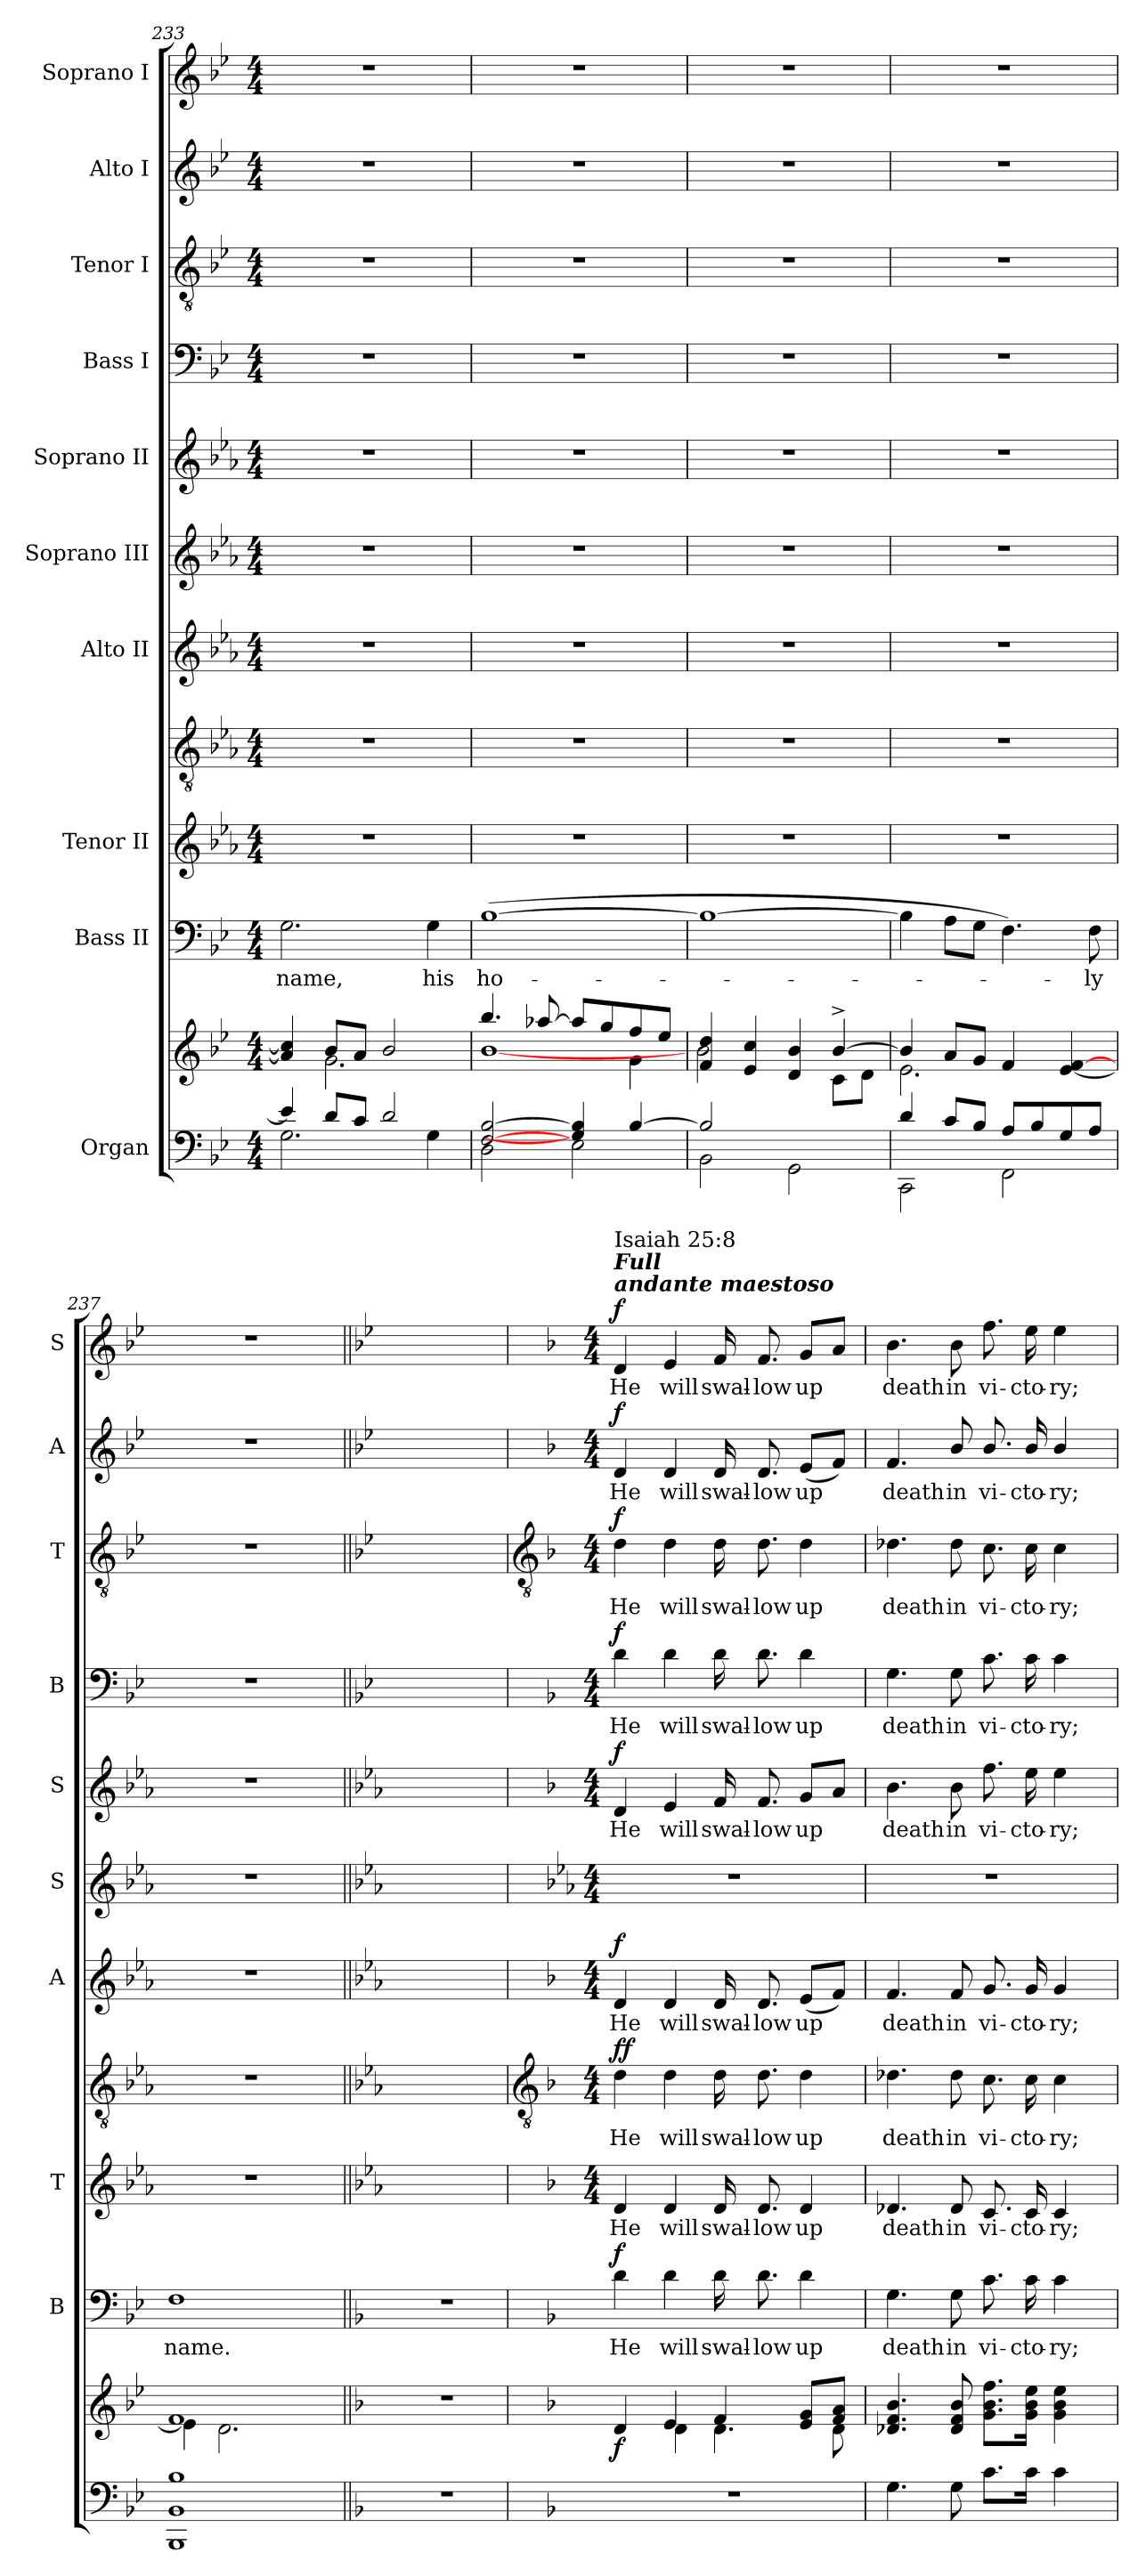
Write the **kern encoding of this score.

**kern	**kern	**dynam	**kern	**text	**dynam	**kern	**text	**kern	**text	**dynam	**kern	**text	**dynam	**kern	**kern	**text	**dynam	**kern	**text	**dynam	**kern	**text	**dynam	**kern	**text	**dynam	**kern	**text	**dynam
*part10	*part10	*part10	*part9	*part9	*part9	*part8	*part8	*part8	*part8	*part8	*part7	*part7	*part7	*part6	*part5	*part5	*part5	*part4	*part4	*part4	*part3	*part3	*part3	*part2	*part2	*part2	*part1	*part1	*part1
*staff12	*staff11	*staff11/12	*staff10	*staff10	*staff10	*staff9	*staff9	*staff8	*staff8	*staff8/9	*staff7	*staff7	*staff7	*staff6	*staff5	*staff5	*staff5	*staff4	*staff4	*staff4	*staff3	*staff3	*staff3	*staff2	*staff2	*staff2	*staff1	*staff1	*staff1
*I"Organ	*	*	*I"Bass II	*	*	*I"Tenor II	*	*	*	*	*I"Alto II	*	*	*I"Soprano III	*I"Soprano II	*	*	*I"Bass I	*	*	*I"Tenor I	*	*	*I"Alto I	*	*	*I"Soprano I	*	*
*	*	*	*I'B	*	*	*I'T	*	*	*	*	*I'A	*	*	*I'S	*I'S	*	*	*I'B	*	*	*I'T	*	*	*I'A	*	*	*I'S	*	*
*clefF4	*clefG2	*	*clefF4	*	*	*	*	*clefGv2	*	*	*clefG2	*	*	*clefG2	*clefG2	*	*	*clefF4	*	*	*clefGv2	*	*	*clefG2	*	*	*clefG2	*	*
*k[b-e-]	*k[b-e-]	*	*k[b-e-]	*	*	*k[b-e-a-]	*	*k[b-e-a-]	*	*	*k[b-e-a-]	*	*	*k[b-e-a-]	*k[b-e-a-]	*	*	*k[b-e-]	*	*	*k[b-e-]	*	*	*k[b-e-]	*	*	*k[b-e-]	*	*
*B-:	*B-:	*	*B-:	*	*	*E-:	*	*E-:	*	*	*E-:	*	*	*E-:	*E-:	*	*	*B-:	*	*	*B-:	*	*	*B-:	*	*	*B-:	*	*
*M4/4	*M4/4	*	*M4/4	*	*	*M4/4	*	*M4/4	*	*	*M4/4	*	*	*M4/4	*M4/4	*	*	*M4/4	*	*	*M4/4	*	*	*M4/4	*	*	*M4/4	*	*
=233	=233	=233	=233	=233	=233	=233	=233	=233	=233	=233	=233	=233	=233	=233	=233	=233	=233	=233	=233	=233	=233	=233	=233	=233	=233	=233	=233	=233	=233
*^	*^	*	*	*	*	*	*	*	*	*	*	*	*	*	*	*	*	*	*	*	*	*	*	*	*	*	*	*	*
*	*	*	*^	*	*	*	*	*	*	*	*	*	*	*	*	*	*	*	*	*	*	*	*	*	*	*	*	*	*	*	*
!	!	!	!	!	!	!	!LO:LY:b	!	!	!	!	!	!	!	!	!	!	!	!	!	!	!	!	!	!	!	!	!	!	!	!	!
4e-/]	2.G\	4a/] 4cc/]	4ryy	2ryy	.	2.G	name,	.	1r	.	1r	.	.	1r	.	.	1r	1r	.	.	1r	.	.	1r	.	.	1r	.	.	1r	.	.
8d/L	.	8b-/L	2.g\	.	.	.	.	.	.	.	.	.	.	.	.	.	.	.	.	.	.	.	.	.	.	.	.	.	.	.	.	.
8c/J	.	8a/J	.	.	.	.	.	.	.	.	.	.	.	.	.	.	.	.	.	.	.	.	.	.	.	.	.	.	.	.	.	.
2d/	.	2b-/	.	2ryy	.	.	.	.	.	.	.	.	.	.	.	.	.	.	.	.	.	.	.	.	.	.	.	.	.	.	.	.
!	!	!	!	!	!	!	!LO:LY:b	!	!	!	!	!	!	!	!	!	!	!	!	!	!	!	!	!	!	!	!	!	!	!	!	!
.	4G\	.	.	.	.	4G	his	.	.	.	.	.	.	.	.	.	.	.	.	.	.	.	.	.	.	.	.	.	.	.	.	.
=234	=234	=234	=234	=234	=234	=234	=234	=234	=234	=234	=234	=234	=234	=234	=234	=234	=234	=234	=234	=234	=234	=234	=234	=234	=234	=234	=234	=234	=234	=234	=234	=234
!	!	!	!	!	!	!	!LO:LY:b	!	!	!	!	!	!	!	!	!	!	!	!	!	!	!	!	!	!	!	!	!	!	!	!	!
[2F/ [2B-/	2D\	4.bb-/	[1b-\	2ryy	.	(>[1B-	ho-	.	1r	.	1r	.	.	1r	.	.	1r	1r	.	.	1r	.	.	1r	.	.	1r	.	.	1r	.	.
.	.	[8aa-X/	.	.	.	.	.	.	.	.	.	.	.	.	.	.	.	.	.	.	.	.	.	.	.	.	.	.	.	.	.	.
4G/] 4B-/]	2E-\	8aa-/L]	.	4ryy	.	.	.	.	.	.	.	.	.	.	.	.	.	.	.	.	.	.	.	.	.	.	.	.	.	.	.	.
.	.	8gg/	.	.	.	.	.	.	.	.	.	.	.	.	.	.	.	.	.	.	.	.	.	.	.	.	.	.	.	.	.	.
[4B-/	.	8ff/	.	4g\	.	.	.	.	.	.	.	.	.	.	.	.	.	.	.	.	.	.	.	.	.	.	.	.	.	.	.	.
.	.	8ee-/J	.	.	.	.	.	.	.	.	.	.	.	.	.	.	.	.	.	.	.	.	.	.	.	.	.	.	.	.	.	.
=235	=235	=235	=235	=235	=235	=235	=235	=235	=235	=235	=235	=235	=235	=235	=235	=235	=235	=235	=235	=235	=235	=235	=235	=235	=235	=235	=235	=235	=235	=235	=235	=235
2B-/]	2BB-\	4f/ 4dd/	2b-\	2ryy	.	1B-_	.	.	1r	.	1r	.	.	1r	.	.	1r	1r	.	.	1r	.	.	1r	.	.	1r	.	.	1r	.	.
.	.	4e-/ 4cc/	.	.	.	.	.	.	.	.	.	.	.	.	.	.	.	.	.	.	.	.	.	.	.	.	.	.	.	.	.	.
2GG\	2ryy	4d/ 4b-/	4ryy	2ryy	.	.	.	.	.	.	.	.	.	.	.	.	.	.	.	.	.	.	.	.	.	.	.	.	.	.	.	.
.	.	[4b-^/	8c\L	.	.	.	.	.	.	.	.	.	.	.	.	.	.	.	.	.	.	.	.	.	.	.	.	.	.	.	.	.
.	.	.	8d\J	.	.	.	.	.	.	.	.	.	.	.	.	.	.	.	.	.	.	.	.	.	.	.	.	.	.	.	.	.
=236	=236	=236	=236	=236	=236	=236	=236	=236	=236	=236	=236	=236	=236	=236	=236	=236	=236	=236	=236	=236	=236	=236	=236	=236	=236	=236	=236	=236	=236	=236	=236	=236
4d/	2CC\	4b-/]	2.e-\	2ryy	.	4B-]	.	.	1r	.	1r	.	.	1r	.	.	1r	1r	.	.	1r	.	.	1r	.	.	1r	.	.	1r	.	.
8c/L	.	8a/L	.	.	.	8AL	.	.	.	.	.	.	.	.	.	.	.	.	.	.	.	.	.	.	.	.	.	.	.	.	.	.
8B-/J	.	8g/J	.	.	.	8GJ	.	.	.	.	.	.	.	.	.	.	.	.	.	.	.	.	.	.	.	.	.	.	.	.	.	.
8A/L	2FF\	4f/	.	2ryy	.	4.F)	.	.	.	.	.	.	.	.	.	.	.	.	.	.	.	.	.	.	.	.	.	.	.	.	.	.
8B-/	.	.	.	.	.	.	.	.	.	.	.	.	.	.	.	.	.	.	.	.	.	.	.	.	.	.	.	.	.	.	.	.
8G/	.	4ryy	[4e-/ [4f/	.	.	.	.	.	.	.	.	.	.	.	.	.	.	.	.	.	.	.	.	.	.	.	.	.	.	.	.	.
!	!	!	!	!	!	!	!LO:LY:b	!	!	!	!	!	!	!	!	!	!	!	!	!	!	!	!	!	!	!	!	!	!	!	!	!
8A/J	.	.	.	.	.	8F	ly	.	.	.	.	.	.	.	.	.	.	.	.	.	.	.	.	.	.	.	.	.	.	.	.	.
=237	=237	=237	=237	=237	=237	=237	=237	=237	=237	=237	=237	=237	=237	=237	=237	=237	=237	=237	=237	=237	=237	=237	=237	=237	=237	=237	=237	=237	=237	=237	=237	=237
!	!	!	!	!	!	!	!LO:LY:b	!	!	!	!	!	!	!	!	!	!	!	!	!	!	!	!	!	!	!	!	!	!	!	!	!
1B-/	1BBB-\ 1BB-\	1f/	4e-\]	2ryy	.	1F	name.	.	1r	.	1r	.	.	1r	.	.	1r	1r	.	.	1r	.	.	1r	.	.	1r	.	.	1r	.	.
.	.	.	2.d\	.	.	.	.	.	.	.	.	.	.	.	.	.	.	.	.	.	.	.	.	.	.	.	.	.	.	.	.	.
.	.	.	.	2ryy	.	.	.	.	.	.	.	.	.	.	.	.	.	.	.	.	.	.	.	.	.	.	.	.	.	.	.	.
*v	*v	*	*	*	*	*	*	*	*	*	*	*	*	*	*	*	*	*	*	*	*	*	*	*	*	*	*	*	*	*	*	*
*	*v	*v	*v	*	*	*	*	*	*	*	*	*	*	*	*	*	*	*	*	*	*	*	*	*	*	*	*	*	*	*	*
=238||	=238||	=238||	=238||	=238||	=238||	=238||	=238||	=238||	=238||	=238||	=238||	=238||	=238||	=238||	=238||	=238||	=238||	=238||	=238||	=238||	=238||	=238||	=238||	=238||	=238||	=238||	=238||	=238||	=238||
*k[b-]	*k[b-]	*	*k[b-]	*	*	*	*	*	*	*	*	*	*	*	*	*	*	*	*	*	*	*	*	*	*	*	*	*	*
*F:	*F:	*	*F:	*	*	*	*	*	*	*	*	*	*	*	*	*	*	*	*	*	*	*	*	*	*	*	*	*	*
1r	1r	.	1r	.	.	1ryy	.	1ryy	.	.	1ryy	.	.	1ryy	1ryy	.	.	1ryy	.	.	1ryy	.	.	1ryy	.	.	1ryy	.	.
!!LO:LB:g=z
=239	=239	=239	=239	=239	=239	=239	=239	=239	=239	=239	=239	=239	=239	=239	=239	=239	=239	=239	=239	=239	=239	=239	=239	=239	=239	=239	=239	=239	=239
*	*	*	*	*	*	*	*	*clefGv2	*	*	*	*	*	*	*	*	*	*	*	*	*clefGv2	*	*	*	*	*	*	*	*
*	*	*	*	*	*	*k[b-]	*	*k[b-]	*	*	*k[b-]	*	*	*	*k[b-]	*	*	*k[b-]	*	*	*k[b-]	*	*	*k[b-]	*	*	*k[b-]	*	*
*	*	*	*	*	*	*F:	*	*F:	*	*	*F:	*	*	*	*F:	*	*	*F:	*	*	*F:	*	*	*F:	*	*	*F:	*	*
*	*	*	*	*	*	*M4/4	*	*M4/4	*	*	*M4/4	*	*	*M4/4	*M4/4	*	*	*M4/4	*	*	*M4/4	*	*	*M4/4	*	*	*M4/4	*	*
*	*	*	*	*	*	*	*	*	*	*	*	*	*	*	*	*	*	*	*	*	*	*	*	*	*	*	*MM50	*	*
*	*^	*	*	*	*	*	*	*	*	*	*	*	*	*	*	*	*	*	*	*	*	*	*	*	*	*	*	*	*
!	!	!	!	!	!	!	!	!	!	!	!	!	!	!	!	!	!	!	!	!	!	!	!	!	!	!	!	!LO:TX:a:Bi:t=andante maestoso	!	!
!	!	!	!	!	!	!	!	!	!	!	!	!	!	!	!	!	!	!	!	!	!	!	!	!	!	!	!	!LO:TX:a:Bi:t=Full	!	!
!	!	!	!	!	!	!	!	!	!	!	!	!	!	!	!	!	!	!	!	!	!	!	!	!	!	!	!	!LO:TX:a:t=Isaiah 25&colon;8	!	!
!	!	!	!LO:DY:b	!	!LO:LY:b	!LO:DY:b	!	!LO:LY:b	!	!LO:LY:b	!LO:DY:b=2	!	!LO:LY:b	!	!	!	!LO:LY:b	!	!	!LO:LY:b	!	!	!LO:LY:b	!	!	!LO:LY:b	!	!	!LO:LY:b	!
!	!	!	!	!	!	!	!	!	!	!	!LO:DY:n=1:b	!	!	!LO:DY:b	!	!	!	!LO:DY:b	!	!	!LO:DY:b	!	!	!LO:DY:b	!	!	!LO:DY:b	!	!	!LO:DY:b
1r	4d/	4ryy	f	4d	He	f	4d	He	4d	He	f f	4d	He	f	1r	4d	He	f	4d	He	f	4d	He	f	4d	He	f	4d	He	f
!	!	!	!	!	!LO:LY:b	!	!	!LO:LY:b	!	!LO:LY:b	!	!	!LO:LY:b	!	!	!	!LO:LY:b	!	!	!LO:LY:b	!	!	!LO:LY:b	!	!	!LO:LY:b	!	!	!LO:LY:b	!
.	4e/	4d\	.	4d	will	.	4d	will	4d	will	.	4d	will	.	.	4e	will	.	4d	will	.	4d	will	.	4d	will	.	4e	will	.
!	!	!	!	!	!LO:LY:b	!	!	!LO:LY:b	!	!LO:LY:b	!	!	!LO:LY:b	!	!	!	!LO:LY:b	!	!	!LO:LY:b	!	!	!LO:LY:b	!	!	!LO:LY:b	!	!	!LO:LY:b	!
.	4f/	4.d\	.	16d	swal-	.	16d	swal-	16d	swal-	.	16d	swal-	.	.	16f	swal-	.	16d	swal-	.	16d	swal-	.	16d	swal-	.	16f	swal-	.
!	!	!	!	!	!LO:LY:b	!	!	!LO:LY:b	!	!LO:LY:b	!	!	!LO:LY:b	!	!	!	!LO:LY:b	!	!	!LO:LY:b	!	!	!LO:LY:b	!	!	!LO:LY:b	!	!	!LO:LY:b	!
.	.	.	.	8.d	-low	.	8.d	-low	8.d	-low	.	8.d	-low	.	.	8.f	-low	.	8.d	-low	.	8.d	-low	.	8.d	-low	.	8.f	-low	.
!	!	!	!	!	!LO:LY:b	!	!	!LO:LY:b	!	!LO:LY:b	!	!	!LO:LY:b	!	!	!	!LO:LY:b	!	!	!LO:LY:b	!	!	!LO:LY:b	!	!	!LO:LY:b	!	!	!LO:LY:b	!
.	8e/ 8g/L	.	.	4d	up	.	4d	up	4d	up	.	(<8eL	up	.	.	8gL	up	.	4d	up	.	4d	up	.	(<8eL	up	.	8gL	up	.
.	8f/ 8a/J	8d\	.	.	.	.	.	.	.	.	.	8fJ)	.	.	.	8aJ	.	.	.	.	.	.	.	.	8fJ)	.	.	8aJ	.	.
=240	=240	=240	=240	=240	=240	=240	=240	=240	=240	=240	=240	=240	=240	=240	=240	=240	=240	=240	=240	=240	=240	=240	=240	=240	=240	=240	=240	=240	=240	=240
!	!	!	!	!	!LO:LY:b	!	!	!LO:LY:b	!	!LO:LY:b	!	!	!LO:LY:b	!	!	!	!LO:LY:b	!	!	!LO:LY:b	!	!	!LO:LY:b	!	!	!LO:LY:b	!	!	!LO:LY:b	!
4.G\	4.d-X/ 4.f/ 4.b-/	2ryy	.	4.G	death	.	4.d-X	death	4.d-X	death	.	4.f	death	.	1r	4.b-	death	.	4.G	death	.	4.d-X	death	.	4.f	death	.	4.b-	death	.
!	!	!	!	!	!LO:LY:b	!	!	!LO:LY:b	!	!LO:LY:b	!	!	!LO:LY:b	!	!	!	!LO:LY:b	!	!	!LO:LY:b	!	!	!LO:LY:b	!	!	!LO:LY:b	!	!	!LO:LY:b	!
8G\	8d-/ 8f/ 8b-/	.	.	8G	in	.	8d-	in	8d-	in	.	8f	in	.	.	8b-	in	.	8G	in	.	8d-	in	.	8b-/	in	.	8b-	in	.
!	!	!	!	!	!LO:LY:b	!	!	!LO:LY:b	!	!LO:LY:b	!	!	!LO:LY:b	!	!	!	!LO:LY:b	!	!	!LO:LY:b	!	!	!LO:LY:b	!	!	!LO:LY:b	!	!	!LO:LY:b	!
8.c\L	8.g\ 8.b-\ 8.ff\L	8.ryy	.	8.c	vi-	.	8.c	vi-	8.c	vi-	.	8.g	vi-	.	.	8.ff	vi-	.	8.c	vi-	.	8.c	vi-	.	8.b-/	vi-	.	8.ff	vi-	.
!	!	!	!	!	!LO:LY:b	!	!	!LO:LY:b	!	!LO:LY:b	!	!	!LO:LY:b	!	!	!	!LO:LY:b	!	!	!LO:LY:b	!	!	!LO:LY:b	!	!	!LO:LY:b	!	!	!LO:LY:b	!
16c\J	16g\ 16b-\ 16ee\J	4ryy	.	16c	-cto-	.	16c	-cto-	16c	-cto-	.	16g	-cto-	.	.	16ee	-cto-	.	16c	-cto-	.	16c	-cto-	.	16b-/	-cto-	.	16ee	-cto-	.
!	!	!	!	!	!LO:LY:b	!	!	!LO:LY:b	!	!LO:LY:b	!	!	!LO:LY:b	!	!	!	!LO:LY:b	!	!	!LO:LY:b	!	!	!LO:LY:b	!	!	!LO:LY:b	!	!	!LO:LY:b	!
4c\	4g\ 4b-\ 4ee\	.	.	4c	-ry;	.	4c	-ry;	4c	-ry;	.	4g	-ry;	.	.	4ee	-ry;	.	4c	-ry;	.	4c	-ry;	.	4b-/	-ry;	.	4ee	-ry;	.
.	.	16ryy	.	.	.	.	.	.	.	.	.	.	.	.	.	.	.	.	.	.	.	.	.	.	.	.	.	.	.	.
*	*v	*v	*	*	*	*	*	*	*	*	*	*	*	*	*	*	*	*	*	*	*	*	*	*	*	*	*	*	*	*
=	=	=	=	=	=	=	=	=	=	=	=	=	=	=	=	=	=	=	=	=	=	=	=	=	=	=	=	=	=
*-	*-	*-	*-	*-	*-	*-	*-	*-	*-	*-	*-	*-	*-	*-	*-	*-	*-	*-	*-	*-	*-	*-	*-	*-	*-	*-	*-	*-	*-
